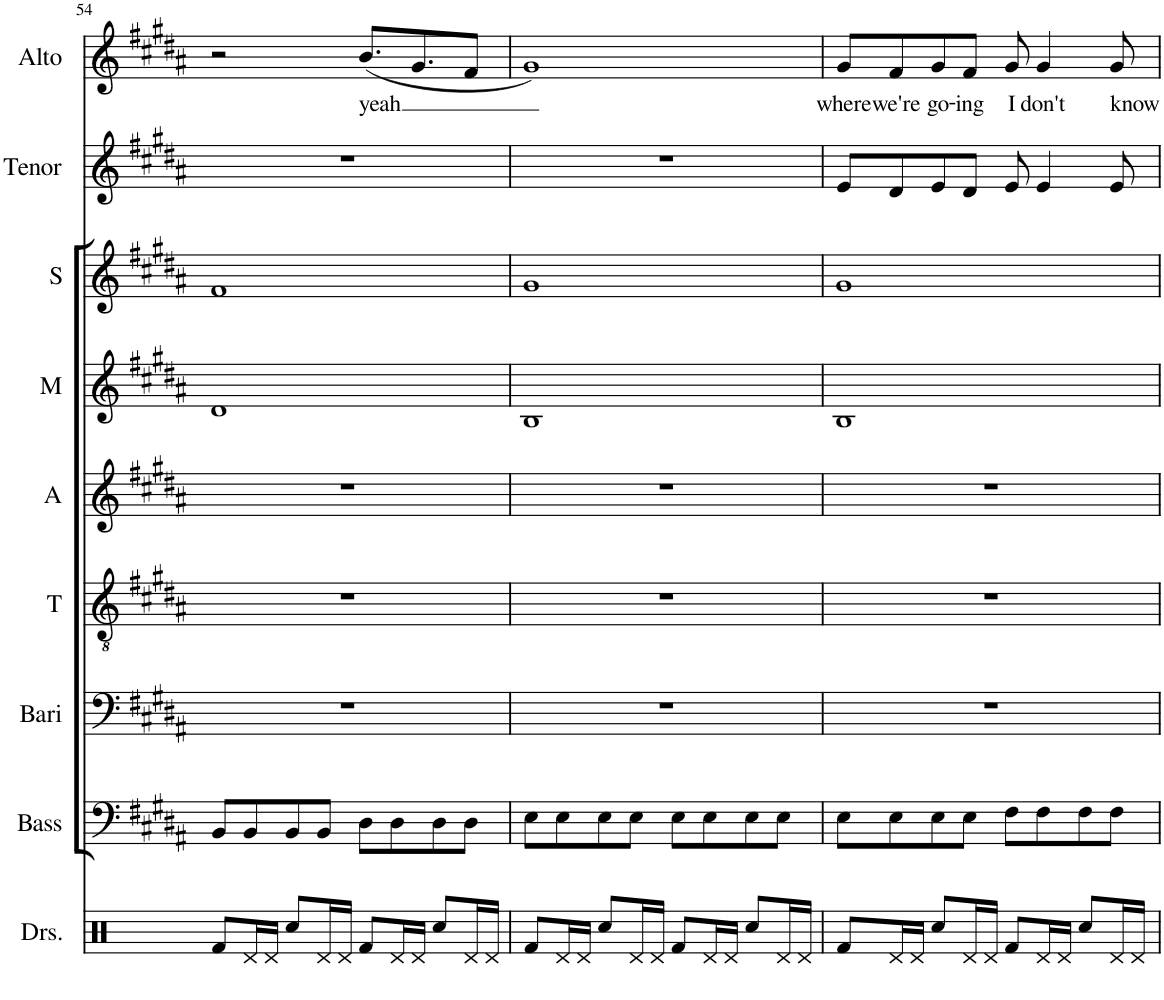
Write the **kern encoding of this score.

**kern	**kern	**kern	**kern	**kern	**kern	**kern	**kern	**kern	**text
*part9	*part8	*part7	*part6	*part5	*part4	*part3	*part2	*part1	*part1
*staff9	*staff8	*staff7	*staff6	*staff5	*staff4	*staff3	*staff2	*staff1	*staff1
*I"Drumset	*I"Bass	*I"Baritone	*I"Tenor	*I"Alto	*I"Mezzo	*I"Soprano	*I"Tenor	*I"Alto	*
*I'Drs.	*I'Bass	*I'Bari	*I'T	*I'A	*I'M	*I'S	*I'Tenor	*I'Alto	*
!!LO:PB:g=z
*clefX	*clefF4	*clefF4	*clefGv2	*clefG2	*clefG2	*clefG2	*clefG2	*clefG2	*
*k[]	*k[f#c#g#d#a#]	*k[f#c#g#d#a#]	*k[f#c#g#d#a#]	*k[f#c#g#d#a#]	*k[f#c#g#d#a#]	*k[f#c#g#d#a#]	*k[f#c#g#d#a#]	*k[f#c#g#d#a#]	*
*M4/4	*M4/4	*M4/4	*M4/4	*M4/4	*M4/4	*M4/4	*M4/4	*M4/4	*
=54	=54	=54	=54	=54	=54	=54	=54	=54	=54
8Rf/L	8BB/L	1r	1r	1r	1d#	1f#	1r	2r	.
16Rd/L	8BB/	.	.	.	.	.	.	.	.
16Rd/JJ	.	.	.	.	.	.	.	.	.
8Rcc/L	8BB/	.	.	.	.	.	.	.	.
16Rd/L	8BB/J	.	.	.	.	.	.	.	.
16Rd/JJ	.	.	.	.	.	.	.	.	.
!	!	!	!	!	!	!	!	!	!LO:LY:b
8Rf/L	8D#\L	.	.	.	.	.	.	(8.b/L	yeah
16Rd/L	8D#\	.	.	.	.	.	.	.	.
16Rd/JJ	.	.	.	.	.	.	.	8.g#/	.
8Rcc/L	8D#\	.	.	.	.	.	.	.	.
16Rd/L	8D#\J	.	.	.	.	.	.	8f#/J	.
16Rd/JJ	.	.	.	.	.	.	.	.	.
=55	=55	=55	=55	=55	=55	=55	=55	=55	=55
8Rf/L	8E\L	1r	1r	1r	1B	1g#	1r	1g#)	.
16Rd/L	8E\	.	.	.	.	.	.	.	.
16Rd/JJ	.	.	.	.	.	.	.	.	.
8Rcc/L	8E\	.	.	.	.	.	.	.	.
16Rd/L	8E\J	.	.	.	.	.	.	.	.
16Rd/JJ	.	.	.	.	.	.	.	.	.
8Rf/L	8E\L	.	.	.	.	.	.	.	.
16Rd/L	8E\	.	.	.	.	.	.	.	.
16Rd/JJ	.	.	.	.	.	.	.	.	.
8Rcc/L	8E\	.	.	.	.	.	.	.	.
16Rd/L	8E\J	.	.	.	.	.	.	.	.
16Rd/JJ	.	.	.	.	.	.	.	.	.
=56	=56	=56	=56	=56	=56	=56	=56	=56	=56
!	!	!	!	!	!	!	!	!	!LO:LY:b
8Rf/L	8E\L	1r	1r	1r	1B	1g#	8e/L	8g#/L	where
!	!	!	!	!	!	!	!	!	!LO:LY:b
16Rd/L	8E\	.	.	.	.	.	8d#/	8f#/	we're
16Rd/JJ	.	.	.	.	.	.	.	.	.
!	!	!	!	!	!	!	!	!	!LO:LY:b
8Rcc/L	8E\	.	.	.	.	.	8e/	8g#/	go-
!	!	!	!	!	!	!	!	!	!LO:LY:b
16Rd/L	8E\J	.	.	.	.	.	8d#/J	8f#/J	-ing
16Rd/JJ	.	.	.	.	.	.	.	.	.
!	!	!	!	!	!	!	!	!	!LO:LY:b
8Rf/L	8F#\L	.	.	.	.	.	8e/	8g#/	I
!	!	!	!	!	!	!	!	!	!LO:LY:b
16Rd/L	8F#\	.	.	.	.	.	4e/	4g#/	don't
16Rd/JJ	.	.	.	.	.	.	.	.	.
8Rcc/L	8F#\	.	.	.	.	.	.	.	.
!	!	!	!	!	!	!	!	!	!LO:LY:b
16Rd/L	8F#\J	.	.	.	.	.	8e/	8g#/	know
16Rd/JJ	.	.	.	.	.	.	.	.	.
=	=	=	=	=	=	=	=	=	=
*-	*-	*-	*-	*-	*-	*-	*-	*-	*-
